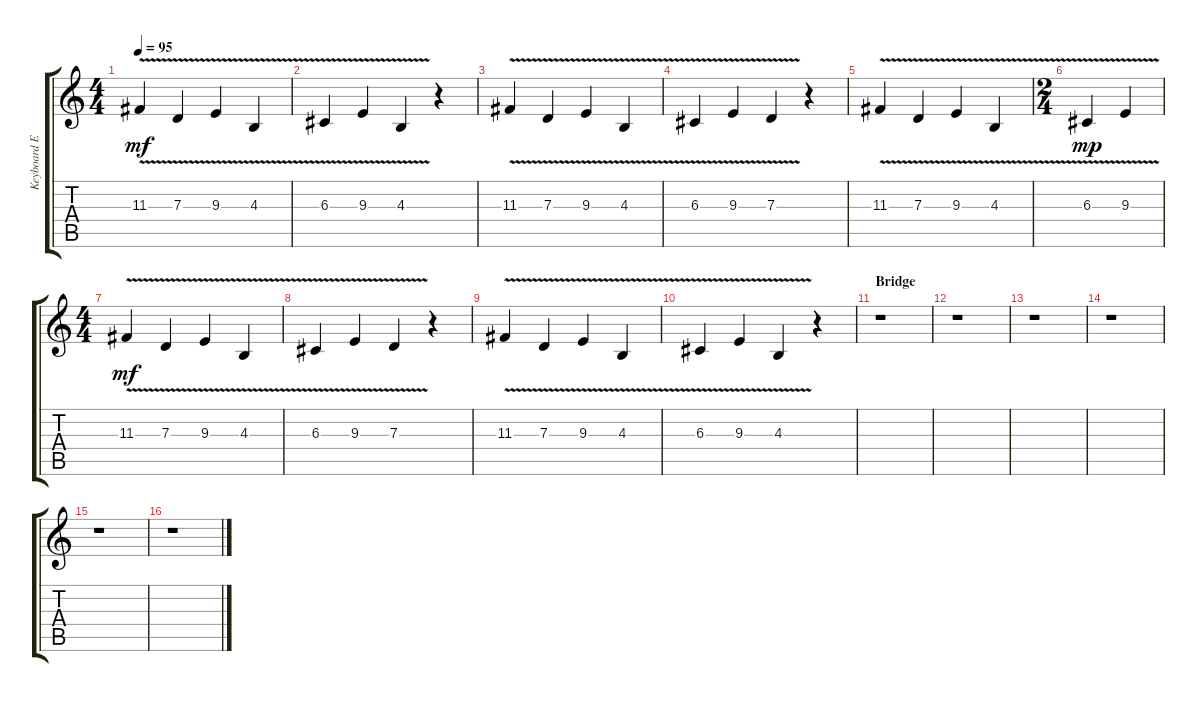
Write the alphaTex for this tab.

\track ("Keyboard Effect II" "Keyboard E") {instrument synthvoice}
\staff {score tabs}
\tuning (E4 B3 G3 D3 A2 E2) {hide}
\ts (4 4)
\tempo 95
\clef g2
\ks c
11.3{v}.4{dy mf} 7.3{v}.4 9.3{v}.4 4.3{v}.4 |
6.3{v}.4 9.3{v}.4 4.3{v}.4 r.4 |
11.3{v}.4 7.3{v}.4 9.3{v}.4 4.3{v}.4 |
6.3{v}.4 9.3{v}.4 7.3{v}.4 r.4 |
11.3{v}.4 7.3{v}.4 9.3{v}.4 4.3{v}.4 |
\ts (2 4)
6.3{v}.4{dy mp} 9.3{v}.4 |
\ts (4 4)
11.3{v}.4{dy mf} 7.3{v}.4 9.3{v}.4 4.3{v}.4 |
6.3{v}.4 9.3{v}.4 7.3{v}.4 r.4 |
11.3{v}.4 7.3{v}.4 9.3{v}.4 4.3{v}.4 |
6.3{v}.4 9.3{v}.4 4.3{v}.4 r.4 |
\section ("" "Bridge")
r.1 |
r.1 |
r.1 |
r.1 |
r.1 |
r.1
